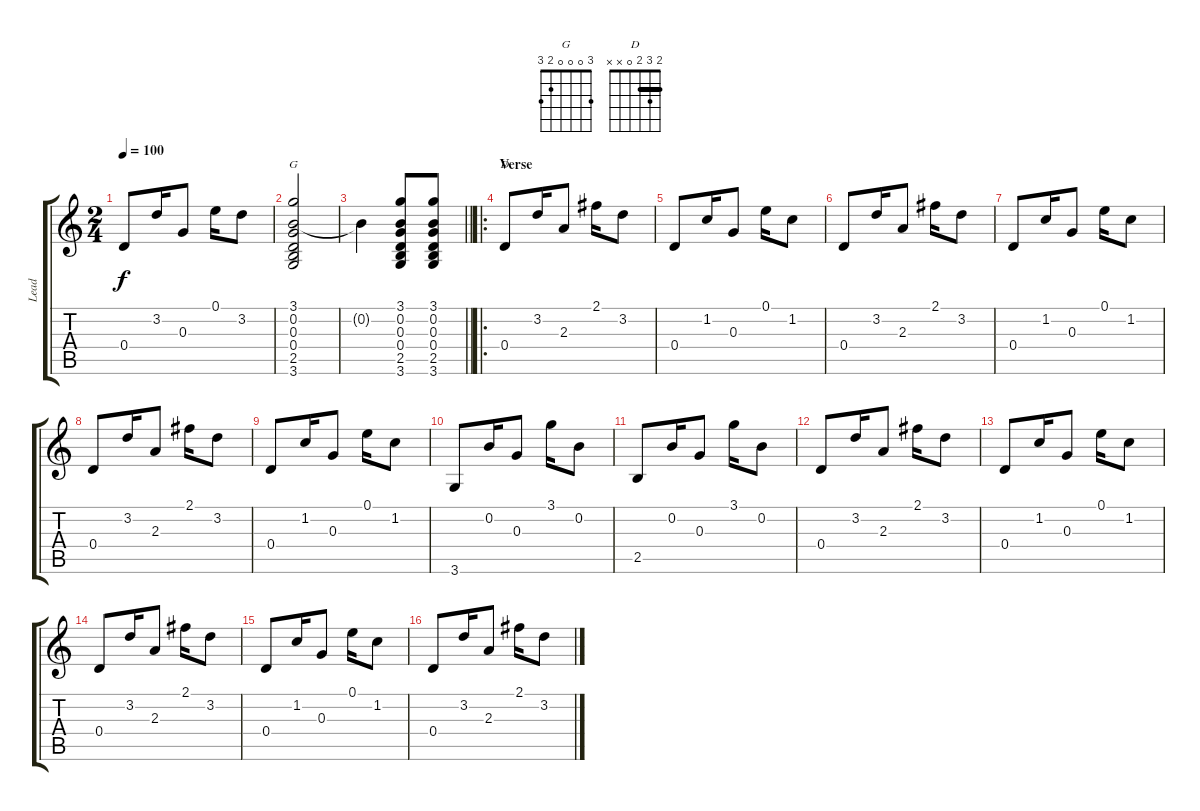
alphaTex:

\track ("Lead" "Lead") {instrument acousticguitarsteel}
\staff {score tabs}
\tuning (E4 B3 G3 D3 A2 E2) {hide}
\chord ("G" 3 0 0 0 2 3)
\chord ("D" 2 3 2 0 x x) {barre 2}
\ts (2 4)
\tempo 100
\clef g2
\ks c
0.4.8{dy f} 3.2.16 0.3.8 0.1.16 3.2.8 |
(3.1 0.2 0.3 0.4 2.5 3.6).2{ch "G"} |
\barLineRight lightlight
0.2{t}.4 (3.1 0.2 0.3 0.4 2.5 3.6).8 (3.1 0.2 0.3 0.4 2.5 3.6).8 |
\ro
\section ("" "Verse")
0.4.8{ch "D"} 3.2.16 2.3.8 2.1.16 3.2.8 |
0.4.8 1.2.16 0.3.8 0.1.16 1.2.8 |
0.4.8 3.2.16 2.3.8 2.1.16 3.2.8 |
0.4.8 1.2.16 0.3.8 0.1.16 1.2.8 |
0.4.8 3.2.16 2.3.8 2.1.16 3.2.8 |
0.4.8 1.2.16 0.3.8 0.1.16 1.2.8 |
3.6.8 0.2.16 0.3.8 3.1.16 0.2.8 |
2.5.8 0.2.16 0.3.8 3.1.16 0.2.8 |
0.4.8 3.2.16 2.3.8 2.1.16 3.2.8 |
0.4.8 1.2.16 0.3.8 0.1.16 1.2.8 |
0.4.8 3.2.16 2.3.8 2.1.16 3.2.8 |
0.4.8 1.2.16 0.3.8 0.1.16 1.2.8 |
0.4.8 3.2.16 2.3.8 2.1.16 3.2.8
